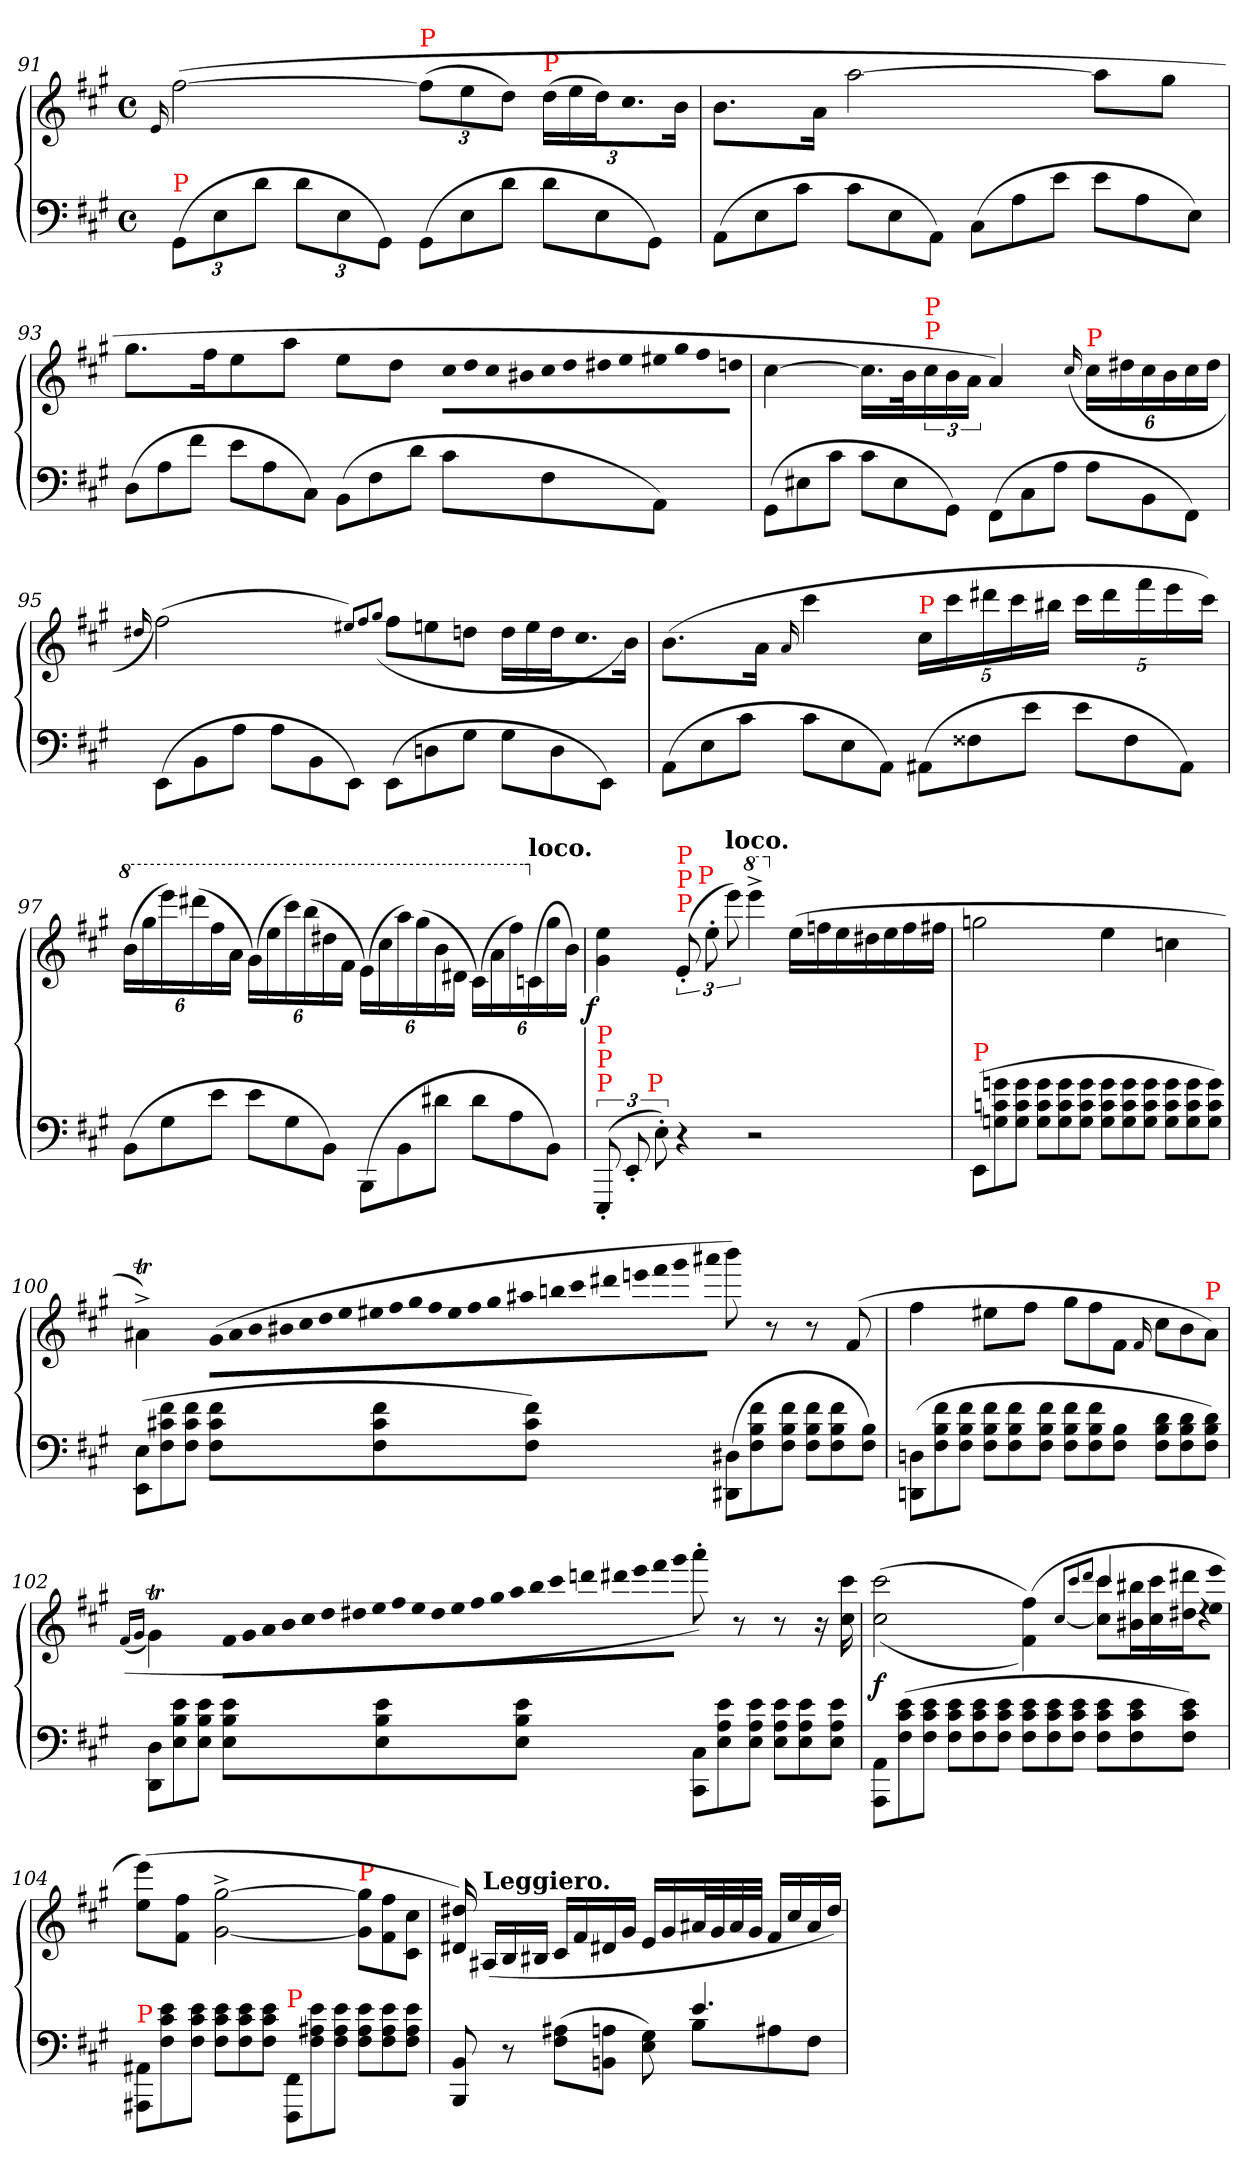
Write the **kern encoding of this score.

**kern	**kern	**dynam
*part1	*part1	*part1
*staff2	*staff1	*staff1/2
*clefF4	*clefG2	*
*k[f#c#g#]	*k[f#c#g#]	*
*M4/4	*M4/4	*
*met(c)	*met(c)	*
=91	=91	=91
.	16qqe/	.
*Xbrackettup	*	*
!LO:TX:a:color=red:t=P	!	!
(>12GG#L	(>[2ff#	.
12E	.	.
12dJ	.	.
12dL	.	.
12E	.	.
12GG#J)	.	.
*Xtuplet	*Xbrackettup	*
!	!LO:TX:a:color=red:t=P	!
(>12GG#L	(>12ff#L]	.
12E	12ee	.
12dJ	12ddJ)	.
!	!LO:TX:a:color=red:t=P	!
12dL	(>24ddLL	.
.	24ee	.
12E	24ddJ)	.
!	!LO:N:vis=8.	!
.	12cc#	.
12GG#J)	.	.
.	24bJk	.
=92	=92	=92
(>12AAL	8.b\L	.
12E	.	.
12c#J	.	.
.	16aJk	.
12c#L	[2aa	.
12E	.	.
12AAJ)	.	.
(>12C#L	.	.
12A	.	.
12eJ	.	.
12eL	8aaL]	.
12A	.	.
.	8gg#J	.
12EJ)	.	.
=93	=93	=93
(>12DL	8.gg#L	.
12A	.	.
12f#J	.	.
.	16ff#k	.
12eL	8ee	.
12A	.	.
.	8aaJ	.
12C#J)	.	.
(>12BBL	8eeL	.
12F#	.	.
.	8ddJ	.
12dJ	.	.
*	*Xtuplet	*
!	!LO:N:vis=8	!
12c#L	48cc#!\L	.
!	!LO:N:vis=8	!
.	48dd!	.
!	!LO:N:vis=8	!
.	48cc#!	.
!	!LO:N:vis=8	!
.	48b#X!	.
!	!LO:N:vis=8	!
12F#	48cc#!	.
!	!LO:N:vis=8	!
.	48dd!	.
!	!LO:N:vis=8	!
.	48dd#X!	.
!	!LO:N:vis=8	!
.	48ee!	.
!	!LO:N:vis=8	!
12AAJ)	48ee#X!	.
!	!LO:N:vis=8	!
.	48gg#!	.
!	!LO:N:vis=8	!
.	48ff#!	.
!	!LO:N:vis=8	!
.	48ddn!J	.
=94	=94	=94
(>12GG#L	[4cc#	.
12E#X	.	.
12c#J	.	.
12c#L	16.cc#LL]	.
12E#	.	.
.	32bk	.
*	*tuplet	*
*	*brackettup	*
!	!LO:TX:a:color=red:t=P	!
!	!LO:TX:a:color=red:t=P	!
.	24cc#	.
12GG#J)	24b	.
.	24aJJ	.
(>12FF#\L	4a)	.
12C#	.	.
12AJ	.	.
.	(>16qqcc#/	.
*	*Xbrackettup	*
!	!LO:TX:a:color=red:t=P	!
12A\L	24cc#LL	.
.	24dd#X	.
12BB	24cc#	.
.	24b	.
12FF#J)	24cc#	.
.	24dd#JJ	.
=95	=95	=95
.	16qqdd#X/	.
(>12EE\L	(>2ff#)	.
12BB	.	.
12AJ	.	.
12A\L	.	.
12BB	.	.
12EEJ)	.	.
.	8qqee#XL)	.
.	8qqff#	.
.	(>8qqgg#J	.
*	*Xtuplet	*
(>12EE\L	12ff#L	.
12Dn	12een	.
12G#J	12ddnJ	.
12G#\L	24ddLL	.
.	24ee	.
12D	24ddJ	.
!	!LO:N:vis=8.	!
.	12cc#	.
12EEJ)	.	.
.	24bJk)	.
=96	=96	=96
(>12AAL	(>8.b\L	.
12E	.	.
12c#J	.	.
.	16aJk	.
.	16qqa/	.
12c#L	4ccc#	.
12E	.	.
12AAJ)	.	.
*	*tuplet	*
!	!LO:TX:a:color=red:t=P	!
(>12AA#XL	20cc#LL	.
.	20ccc#	.
12F##X	.	.
.	20ddd#X	.
.	20ccc#	.
12eJ	.	.
.	20bb#XJJ	.
12eL	20ccc#LL	.
.	20ddd#	.
12F##	.	.
.	20fff#	.
.	20eee	.
12AA#J)	.	.
.	20ccc#JJ)	.
=97	=97	=97
*	*8va	*
(>12BB\L	(>24bbLL	.
.	24ggg#	.
12G#	24eeee)	.
.	(>24dddd#X	.
12eJ	24fff#	.
.	24aaJJ	.
12e\L	(>24gg#LL)	.
.	24eee	.
12G#	24cccc#)	.
.	(>24bbb	.
12BBJ)	24ddd#X	.
.	24ff#JJ	.
(>12BBB\L	(>24eeLL)	.
.	24ccc#	.
12BB	24aaa)	.
.	(>24ggg#	.
12d#XJ	24bb	.
.	24dd#XJJ	.
12d#\L	(>24cc#\LL)	.
.	24aa	.
12A	24fff#)	.
*	*X8va	*
!	!LO:TX:a:B:t=loco.	!
.	(>24cn	.
12BBJ)	24gg#	.
.	24bJJ)	.
=98	=98	=98
*tuplet	*	*
*brackettup	*	*
!LO:TX:a:color=red:t=P	!	!
!LO:TX:a:color=red:t=P	!	!
!LO:TX:a:color=red:t=P	!	!
!	!	!LO:DY:rj
(>12EEE'<	4ee 4g#	f
12EE'<	.	.
!LO:TX:a:color=red:t=P	!	!
12E'>)	.	.
*	*brackettup	*
!	!LO:TX:a:color=red:t=P	!
!	!LO:TX:a:color=red:t=P	!
!	!LO:TX:a:color=red:t=P	!
4r	(>12e'<	.
!	!LO:TX:a:color=red:t=P	!
.	12ee'>	.
.	12eee)	.
*	*8va	*
2r	4eeee^<	.
*	*X8va	*
*	*Xtuplet	*
!	!LO:TX:a:B:rj:t=loco.	!
.	(>28eeLL	.
.	28ffn	.
.	28ee	.
.	28dd#X	.
.	28ee	.
.	28ff	.
.	28ff#XJJ	.
=99	=99	=99
*Xtuplet	*	*
!LO:TX:a:color=red:t=P	!	!
(>12EE/L	2ggn	.
12gn\ 12cn\ 12Gn\	.	.
12g\ 12c\ 12G\J	.	.
12g 12c 12GL	.	.
12g 12c 12G	.	.
12g 12c 12GJ	.	.
12g 12c 12GL	4ee	.
12g 12c 12G	.	.
12g 12c 12GJ	.	.
12g 12c 12GL	4ccn	.
12g 12c 12G	.	.
12g 12c 12GJ)	.	.
=100	=100	=100
(>12E 12EEL	4a#Xt^<\)	.
12f# 12c#X 12F#	.	.
12f# 12c# 12F#J	.	.
!	!LO:N:vis=8	!
12f# 12c# 12F#L	(>88g#!\L	.
!	!LO:N:vis=8	!
.	88a#!	.
!	!LO:N:vis=8	!
.	88b!	.
!	!LO:N:vis=8	!
.	88b#X!	.
!	!LO:N:vis=8	!
.	88cc#!	.
!	!LO:N:vis=8	!
.	88dd!	.
!	!LO:N:vis=8	!
.	88ee!	.
!	!LO:N:vis=8	!
.	88ee#X!	.
12f# 12c# 12F#	.	.
!	!LO:N:vis=8	!
.	88ff#!	.
!	!LO:N:vis=8	!
.	88gg#!	.
!	!LO:N:vis=8	!
.	88ff#!	.
!	!LO:N:vis=8	!
.	88ee#!	.
!	!LO:N:vis=8	!
.	88ff#!	.
!	!LO:N:vis=8	!
.	88gg#!	.
!	!LO:N:vis=8	!
.	88aa#X!	.
12f# 12c# 12F#J)	.	.
!	!LO:N:vis=8	!
.	88bbn!	.
!	!LO:N:vis=8	!
.	88ccc#!	.
!	!LO:N:vis=8	!
.	88ddd#X!	.
!	!LO:N:vis=8	!
.	88eeen!	.
!	!LO:N:vis=8	!
.	88fff#!	.
!	!LO:N:vis=8	!
.	88ggg#!	.
!	!LO:N:vis=8	!
.	88aaa#X!J	.
(>12D#X 12DD#XL	8bbb)	.
12f# 12B 12F#	.	.
.	8r	.
12f# 12B 12F#J	.	.
12f# 12B 12F#L	8r	.
12f# 12B 12F#	.	.
.	(>8f#	.
12B 12F#J)	.	.
=101	=101	=101
(>12Dn 12DDnL	4ff#	.
12f# 12B 12F#	.	.
12f# 12B 12F#J	.	.
12f# 12B 12F#L	8ee#XL	.
12f# 12B 12F#	.	.
.	8ff#J	.
12f# 12B 12F#J	.	.
12f# 12B 12F#L	12gg#L	.
12f# 12B 12F#	12ff#	.
12B 12F#J	12f#J	.
.	16qqf#/	.
12d 12B 12F#L	12cc#L	.
12d 12B 12F#	12b	.
!	!LO:TX:a:color=red:t=P	!
12d 12B 12F#J)	12aJ)	.
=102	=102	=102
.	(<(>16qqf#/LL	.
.	16qqg#JJ	.
12D 12DDL	4g#t\)	.
12e 12B 12E	.	.
12e 12B 12EJ	.	.
!	!LO:N:vis=8	!
12e 12B 12EL	88f#!\L	.
!	!LO:N:vis=8	!
.	88g#!	.
!	!LO:N:vis=8	!
.	88a!	.
!	!LO:N:vis=8	!
.	88b!	.
!	!LO:N:vis=8	!
.	88cc#!	.
!	!LO:N:vis=8	!
.	88dd!	.
!	!LO:N:vis=8	!
.	88dd#X!	.
!	!LO:N:vis=8	!
.	88ee!	.
12e 12B 12E	.	.
!	!LO:N:vis=8	!
.	88ff#!	.
!	!LO:N:vis=8	!
.	88ee!	.
!	!LO:N:vis=8	!
.	88dd#!	.
!	!LO:N:vis=8	!
.	88ee!	.
!	!LO:N:vis=8	!
.	88ff#!	.
!	!LO:N:vis=8	!
.	88gg#!	.
!	!LO:N:vis=8	!
.	88aa!	.
12e 12B 12EJ	.	.
!	!LO:N:vis=8	!
.	88bb!	.
!	!LO:N:vis=8	!
.	88ccc#!	.
!	!LO:N:vis=8	!
.	88dddn!	.
!	!LO:N:vis=8	!
.	88ddd#X!	.
!	!LO:N:vis=8	!
.	88eee!	.
!	!LO:N:vis=8	!
.	88fff#!	.
!	!LO:N:vis=8	!
.	88ggg#!J	.
12C# 12CC#L	8aaa'>)	.
12e 12A 12E	.	.
.	8r	.
12e 12A 12EJ	.	.
12e 12A 12EL	8r	.
12e 12A 12E	.	.
.	16r	.
12e 12A 12EJ	.	.
.	16ccc# 16cc#	.
=103	=103	=103
*	*^	*
12AA 12AAAL	(<(>2ccc# 2cc#	2.ryy	f
(>12e 12c# 12F#	.	.	.
12e 12c# 12F#J	.	.	.
12e 12c# 12F#L	.	.	.
12e 12c# 12F#	.	.	.
12e 12c# 12F#J	.	.	.
12e 12c# 12F#L	(>4ff# 4f#))	.	.
12e 12c# 12F#	.	.	.
12e 12c# 12F#J	.	.	.
.	[8qqcc#L	.	.
.	8qqccc#	.	.
.	8qqdddJ	.	.
12e 12c# 12F#L	4ccc#	12ccc# 12cc#]L	.
12e 12c# 12F#	.	24bb#X 24b#XL	.
.	.	24ccc# 24cc#	.
12e 12c# 12F#J)	.	24ddd#X 24dd#X	.
!	!	!LO:N:vis=16	!
.	.	48rdd	.
!	!	!LO:N:vis=16	!
.	.	48eee 48eeJJ	.
=104	=104	=104	=104
!LO:TX:a:color=red:t=P	!	!	!
*	*v	*v	*
12AA#X/ 12AAA#X/L	(>8eee 8eeL)	.
12e\ 12c#\ 12F#\	.	.
.	8ff# 8f#J	.
12e\ 12c#\ 12F#\J	.	.
12e 12c# 12F#L	[2gg#^> [2g#^>	.
12e 12c# 12F#	.	.
12e 12c# 12F#J	.	.
!LO:TX:a:color=red:t=P	!	!
12FF#/ 12FFF#/L	.	.
12e\ 12A#X\ 12F#\	.	.
12e\ 12A#\ 12F#\J	.	.
!	!LO:TX:a:color=red:t=P	!
12e 12A# 12F#L	12gg#]\ 12g#]\L	.
12e 12A# 12F#	12ff#\ 12f#\	.
12e 12A# 12F#J	12cc#\ 12c#\J	.
=105	=105	=105
*^	*	*
8BB 8BBB	2ryy	16dd#X 16d#X)	.
!	!	!LO:TX:a:B:t=Leggiero.	!
.	.	(<16A#XLL	.
8r	.	16B	.
.	.	16B#XJJ	.
(>8A#X 8F#L	.	16c#LL	.
.	.	16f#	.
8An 8BBnJ	.	16d#X	.
.	.	16g#JJ	.
8G# 8E)	8ryy	16eLL	.
.	.	16g#	.
4.e	8BL	32a#XL	.
.	.	32g#	.
.	.	32a#	.
.	.	32g#JJJ	.
.	8A#X	16f#LL	.
.	.	16cc#	.
.	8F#J	16a#	.
.	.	16dd#JJ)	.
*v	*v	*	*
=	=	=
*-	*-	*-
